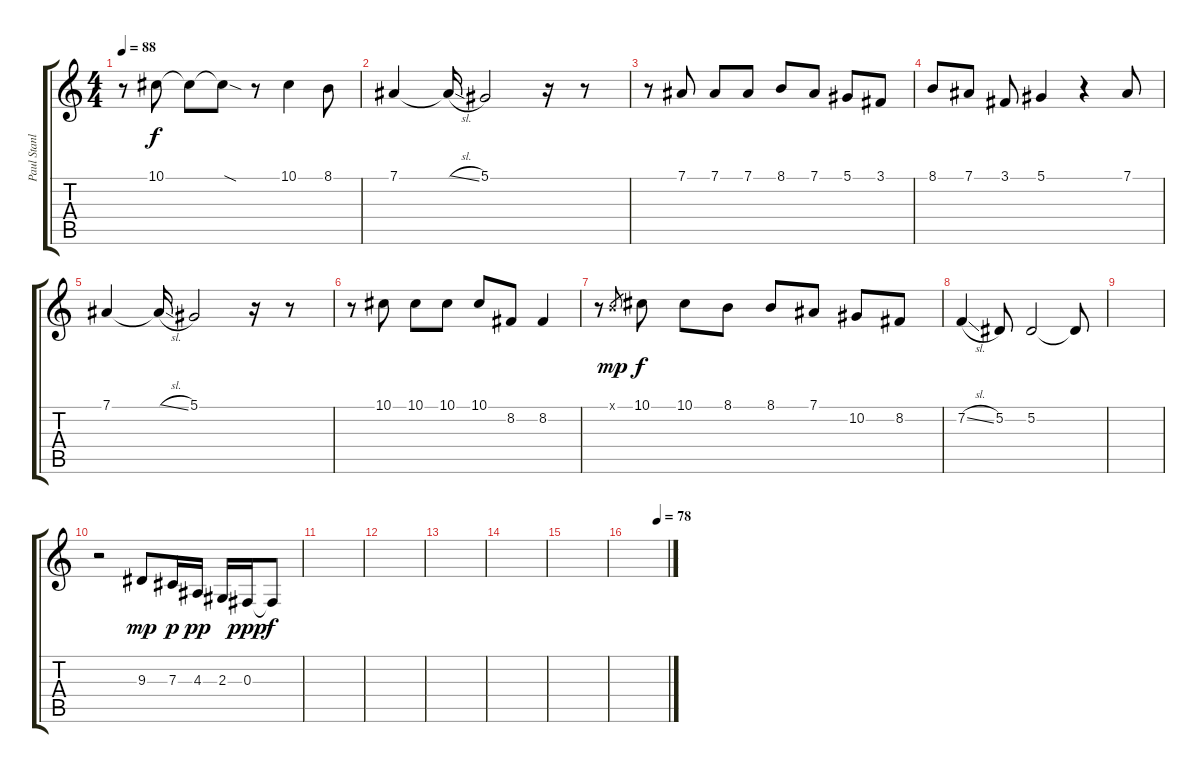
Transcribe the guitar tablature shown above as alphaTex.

\track ("Paul Stanley (Voice)" "Paul Stanl") {instrument clarinet}
\staff {score tabs}
\tuning (Eb4 Bb3 Gb3 Db3 Ab2 Eb2) {hide}
\ts (4 4)
\tempo 88
\clef g2
\ks c
r.8{dy f} 10.1.8 10.1{t}.8 10.1{sod t}.8 r.8 10.1.4 8.1.8 |
7.1.4 7.1{sl t}.16 5.1.2 r.16 r.8 |
r.8 7.1.8 7.1.8 7.1.8 8.1.8 7.1.8 5.1.8 3.1.8 |
8.1.8 7.1.8 3.1.8 5.1.4 r.4 7.1.8 |
7.1.4 7.1{sl t}.16 5.1.2 r.16 r.8 |
r.8 10.1.8 10.1.8 10.1.8 10.1.8 8.2.8 8.2.4 |
r.8 8.1{x}.8{gr dy mp} 10.1.8{dy f} 10.1.8 8.1.8 8.1.8 7.1.8 10.2.8 8.2.8 |
7.2{sl}.4 5.2.8 5.2.2 5.2{t}.8 |
|
r.2 9.3.8{dy mp} 7.3.16{dy p} 4.3.16{dy pp} 2.3.16 0.3.16{dy ppp} 0.3{t}.8{dy f} |
|
|
|
|
|
\tempo (78 0.75)
